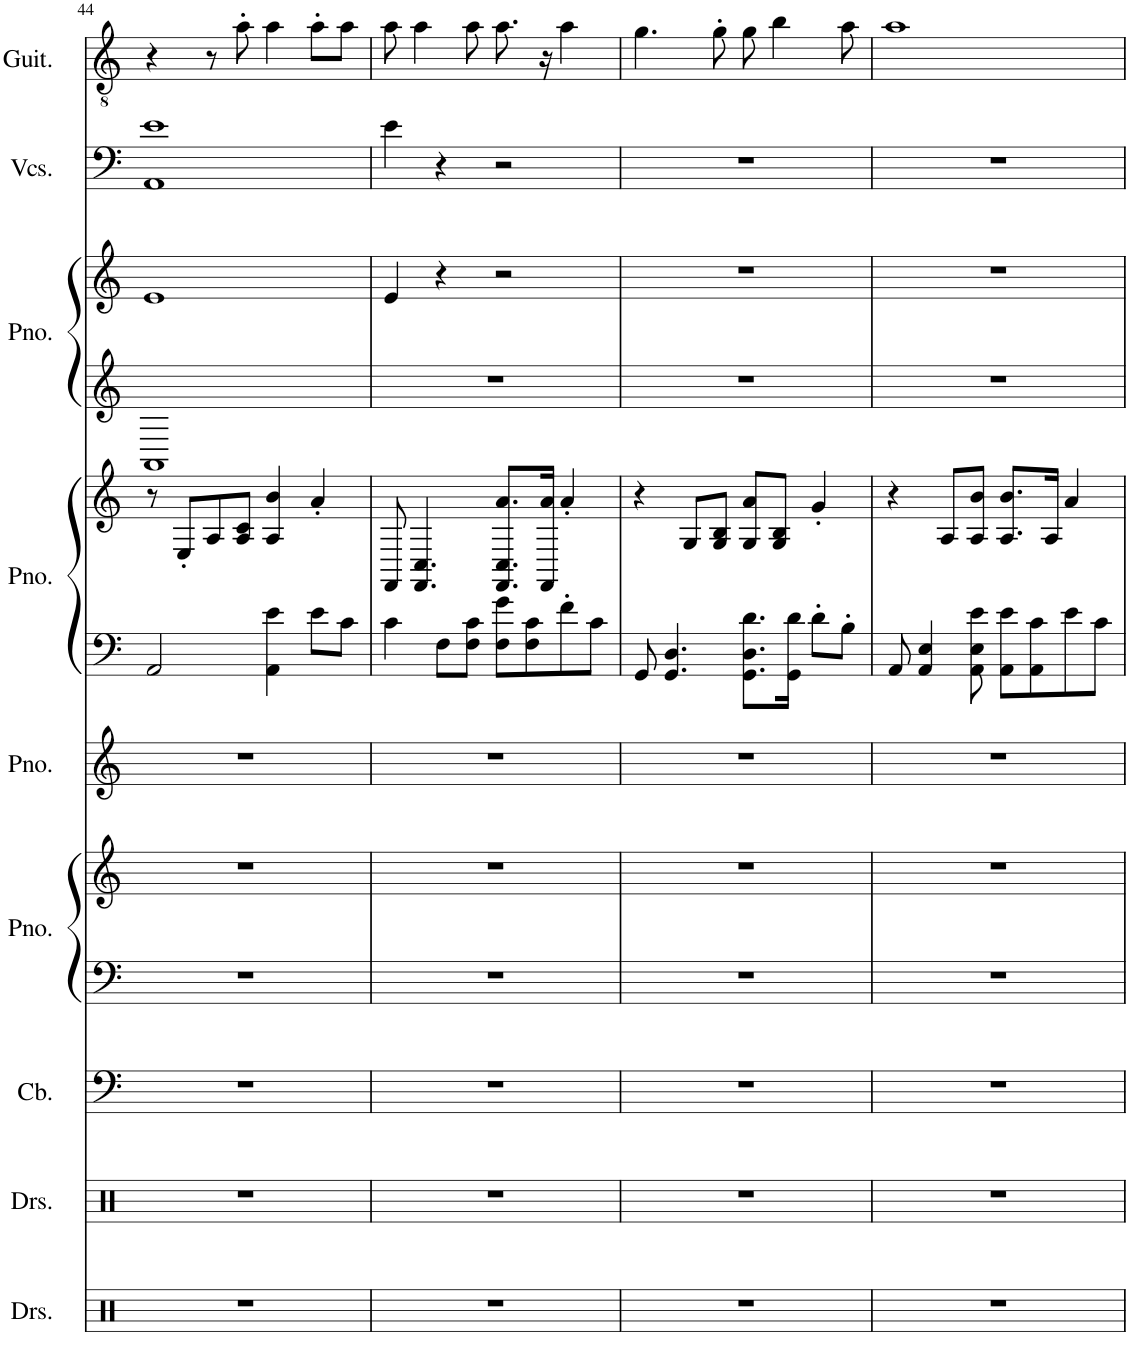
**kern	**kern	**kern	**kern	**kern	**kern	**kern	**kern	**kern	**kern	**kern	**kern
*part9	*part8	*part7	*part6	*part6	*part5	*part4	*part4	*part3	*part3	*part2	*part1
*staff12	*staff11	*staff10	*staff9	*staff8	*staff7	*staff6	*staff5	*staff4	*staff3	*staff2	*staff1
*I"Drumset	*I"Drumset	*I"Contrabass	*I"Piano	*	*I"Piano	*I"Piano	*	*I"Piano	*	*I"Violoncellos	*I"Classical Guitar
*I'Drs.	*I'Drs.	*I'Cb.	*I'Pno.	*	*I'Pno.	*I'Pno.	*	*I'Pno.	*	*I'Vcs.	*I'Guit.
!!LO:PB:g=z
*clefX	*clefX	*clefF4	*clefF4	*clefG2	*clefG2	*clefF4	*clefG2	*clefG2	*clefG2	*clefF4	*clefGv2
*	*	*Trd7c12	*	*	*	*	*	*	*	*	*
*k[]	*k[]	*k[]	*k[]	*k[]	*k[]	*k[]	*k[]	*k[]	*k[]	*k[]	*k[]
*M4/4	*M4/4	*M4/4	*M4/4	*M4/4	*M4/4	*M4/4	*M4/4	*M4/4	*M4/4	*M4/4	*M4/4
=44	=44	=44	=44	=44	=44	=44	=44	=44	=44	=44	=44
1r	1r	1r	1r	1r	1r	2AA/	8r	1AA	1e	1AA 1e	4r
.	.	.	.	.	.	.	8E'/L	.	.	.	.
.	.	.	.	.	.	.	8A/	.	.	.	8r
.	.	.	.	.	.	.	8A/ 8c/J	.	.	.	8a'\
.	.	.	.	.	.	4AA\ 4e\	4A/ 4b/	.	.	.	4a\
.	.	.	.	.	.	8e\L	4a'/	.	.	.	8a'\L
.	.	.	.	.	.	8c\J	.	.	.	.	8a\J
=45	=45	=45	=45	=45	=45	=45	=45	=45	=45	=45	=45
1r	1r	1r	1r	1r	1r	4c\	8FF/	1r	4e/	4e\	8a\
.	.	.	.	.	.	.	4.FF/ 4.C/	.	.	.	4a\
.	.	.	.	.	.	8F\L	.	.	4r	4r	.
.	.	.	.	.	.	8F\ 8c\J	.	.	.	.	8a\
.	.	.	.	.	.	8F\ 8g\L	8.FF/ 8.C/ 8.a/L	.	2r	2r	8.a\
.	.	.	.	.	.	8F\ 8c\	.	.	.	.	.
.	.	.	.	.	.	.	16FF/ 16a/Jk	.	.	.	16r
.	.	.	.	.	.	8f'\	4a'/	.	.	.	4a\
.	.	.	.	.	.	8c\J	.	.	.	.	.
=46	=46	=46	=46	=46	=46	=46	=46	=46	=46	=46	=46
1r	1r	1r	1r	1r	1r	8GG/	4r	1r	1r	1r	4.g\
.	.	.	.	.	.	4.GG/ 4.D/	.	.	.	.	.
.	.	.	.	.	.	.	8G/L	.	.	.	.
.	.	.	.	.	.	.	8G/ 8B/J	.	.	.	8g'\
.	.	.	.	.	.	8.GG\ 8.D\ 8.d\L	8G/ 8a/L	.	.	.	8g\
.	.	.	.	.	.	.	8G/ 8B/J	.	.	.	4b\
.	.	.	.	.	.	16GG\ 16d\Jk	.	.	.	.	.
.	.	.	.	.	.	8d'\L	4g'/	.	.	.	.
.	.	.	.	.	.	8B'\J	.	.	.	.	8a\
=47	=47	=47	=47	=47	=47	=47	=47	=47	=47	=47	=47
1r	1r	1r	1r	1r	1r	8AA/	4r	1r	1r	1r	1a
.	.	.	.	.	.	4AA/ 4E/	.	.	.	.	.
.	.	.	.	.	.	.	8A/L	.	.	.	.
.	.	.	.	.	.	8AA\ 8E\ 8e\	8A/ 8b/J	.	.	.	.
.	.	.	.	.	.	8AA\ 8e\L	8.A/ 8.b/L	.	.	.	.
.	.	.	.	.	.	8AA\ 8c\	.	.	.	.	.
.	.	.	.	.	.	.	16A/Jk	.	.	.	.
.	.	.	.	.	.	8e\	4a/	.	.	.	.
.	.	.	.	.	.	8c\J	.	.	.	.	.
=	=	=	=	=	=	=	=	=	=	=	=
*-	*-	*-	*-	*-	*-	*-	*-	*-	*-	*-	*-
